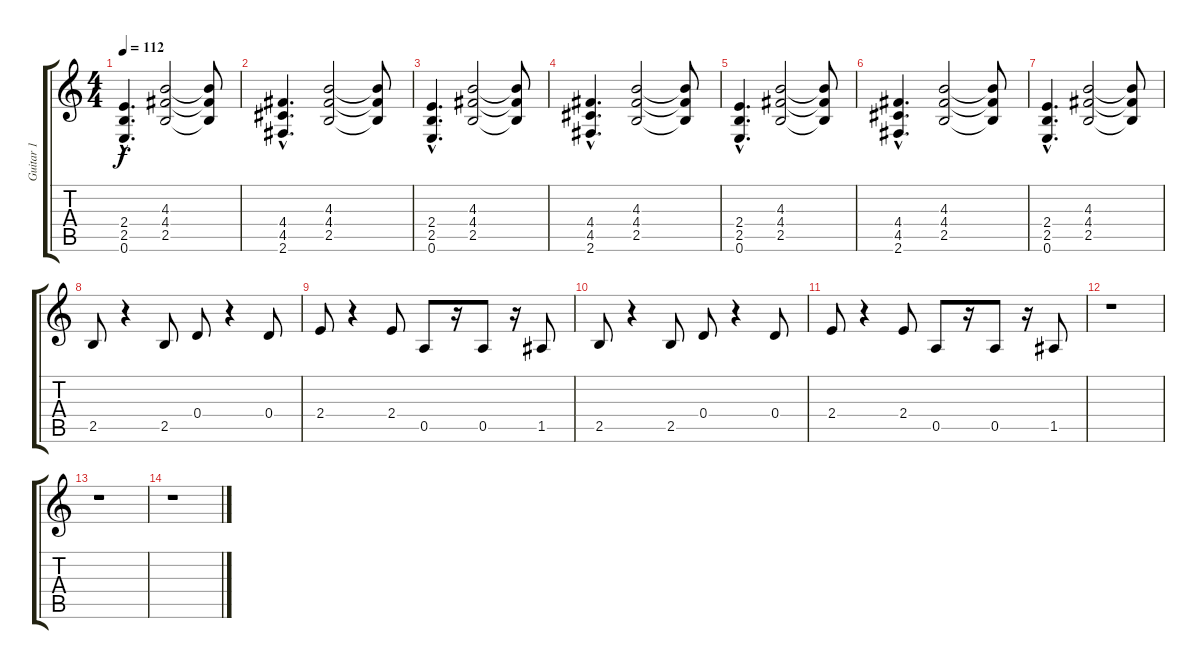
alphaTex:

\track ("Guitar 1" "Guitar 1") {instrument overdrivenguitar}
\staff {score tabs}
\tuning (E4 B3 G3 D3 A2 E2) {hide}
\ts (4 4)
\tempo 112
\clef g2
\ks c
(2.4{hac} 2.5{hac} 0.6{hac}).4{d dy f} (4.3 4.4 2.5).2 (4.3{t} 4.4{t} 2.5{t}).8 |
(4.4{hac} 4.5{hac} 2.6{hac}).4{d} (4.3 4.4 2.5).2 (4.3{t} 4.4{t} 2.5{t}).8 |
(2.4{hac} 2.5{hac} 0.6{hac}).4{d} (4.3 4.4 2.5).2 (4.3{t} 4.4{t} 2.5{t}).8 |
(4.4{hac} 4.5{hac} 2.6{hac}).4{d} (4.3 4.4 2.5).2 (4.3{t} 4.4{t} 2.5{t}).8 |
(2.4{hac} 2.5{hac} 0.6{hac}).4{d} (4.3 4.4 2.5).2 (4.3{t} 4.4{t} 2.5{t}).8 |
(4.4{hac} 4.5{hac} 2.6{hac}).4{d} (4.3 4.4 2.5).2 (4.3{t} 4.4{t} 2.5{t}).8 |
(2.4{hac} 2.5{hac} 0.6{hac}).4{d} (4.3 4.4 2.5).2 (4.3{t} 4.4{t} 2.5{t}).8 |
2.5.8 r.4 2.5.8 0.4.8 r.4 0.4.8 |
2.4.8 r.4 2.4.8 0.5.8 r.16 0.5.8 r.16 1.5.8 |
2.5.8 r.4 2.5.8 0.4.8 r.4 0.4.8 |
2.4.8 r.4 2.4.8 0.5.8 r.16 0.5.8 r.16 1.5.8 |
r.1 |
r.1 |
r.1
